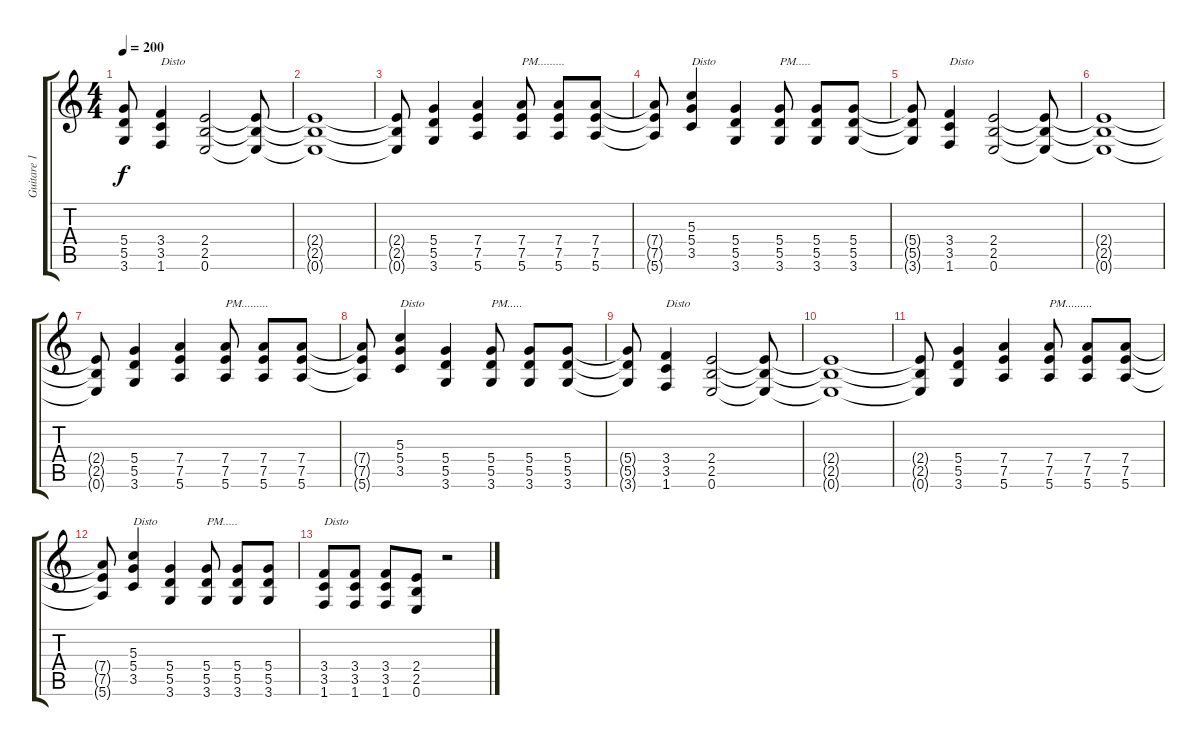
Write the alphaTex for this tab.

\track ("Guitare 1 solo" "Guitare 1 ") {instrument distortionguitar}
\staff {score tabs}
\tuning (E4 B3 G3 D3 A2 E2) {hide}
\ts (4 4)
\tempo 200
\clef g2
\ks c
(5.4{t} 5.5{t} 3.6{t}).8{dy f} (3.4 3.5 1.6).4{txt "Disto" volume 13 instrument distortionguitar} (2.4 2.5 0.6).2 (2.4{t} 2.5{t} 0.6{t}).8 |
(2.4{t} 2.5{t} 0.6{t}).1 |
(2.4{t} 2.5{t} 0.6{t}).8 (5.4 5.5 3.6).4 (7.4 7.5 5.6).4 (7.4 7.5 5.6).8{txt "PM........." volume 16 instrument electricguitarmuted} (7.4 7.5 5.6).8 (7.4 7.5 5.6).8 |
(7.4{t} 7.5{t} 5.6{t}).8 (5.3 5.4 3.5).4{txt "Disto" volume 13 instrument distortionguitar} (5.4 5.5 3.6).4 (5.4 5.5 3.6).8{txt "PM....." volume 16 instrument electricguitarmuted} (5.4 5.5 3.6).8 (5.4 5.5 3.6).8 |
(5.4{t} 5.5{t} 3.6{t}).8 (3.4 3.5 1.6).4{txt "Disto" volume 13 instrument distortionguitar} (2.4 2.5 0.6).2 (2.4{t} 2.5{t} 0.6{t}).8 |
(2.4{t} 2.5{t} 0.6{t}).1 |
(2.4{t} 2.5{t} 0.6{t}).8 (5.4 5.5 3.6).4 (7.4 7.5 5.6).4 (7.4 7.5 5.6).8{txt "PM........." volume 16 instrument electricguitarmuted} (7.4 7.5 5.6).8 (7.4 7.5 5.6).8 |
(7.4{t} 7.5{t} 5.6{t}).8 (5.3 5.4 3.5).4{txt "Disto" volume 13 instrument distortionguitar} (5.4 5.5 3.6).4 (5.4 5.5 3.6).8{txt "PM....." volume 16 instrument electricguitarmuted} (5.4 5.5 3.6).8 (5.4 5.5 3.6).8 |
(5.4{t} 5.5{t} 3.6{t}).8 (3.4 3.5 1.6).4{txt "Disto" volume 13 instrument distortionguitar} (2.4 2.5 0.6).2 (2.4{t} 2.5{t} 0.6{t}).8 |
(2.4{t} 2.5{t} 0.6{t}).1 |
(2.4{t} 2.5{t} 0.6{t}).8 (5.4 5.5 3.6).4 (7.4 7.5 5.6).4 (7.4 7.5 5.6).8{txt "PM........." volume 16 instrument electricguitarmuted} (7.4 7.5 5.6).8 (7.4 7.5 5.6).8 |
(7.4{t} 7.5{t} 5.6{t}).8 (5.3 5.4 3.5).4{txt "Disto" volume 13 instrument distortionguitar} (5.4 5.5 3.6).4 (5.4 5.5 3.6).8{txt "PM....." volume 16 instrument electricguitarmuted} (5.4 5.5 3.6).8 (5.4 5.5 3.6).8 |
(3.4 3.5 1.6).8{txt "Disto" volume 13 instrument distortionguitar} (3.4 3.5 1.6).8 (3.4 3.5 1.6).8 (2.4 2.5 0.6).8 r.2
